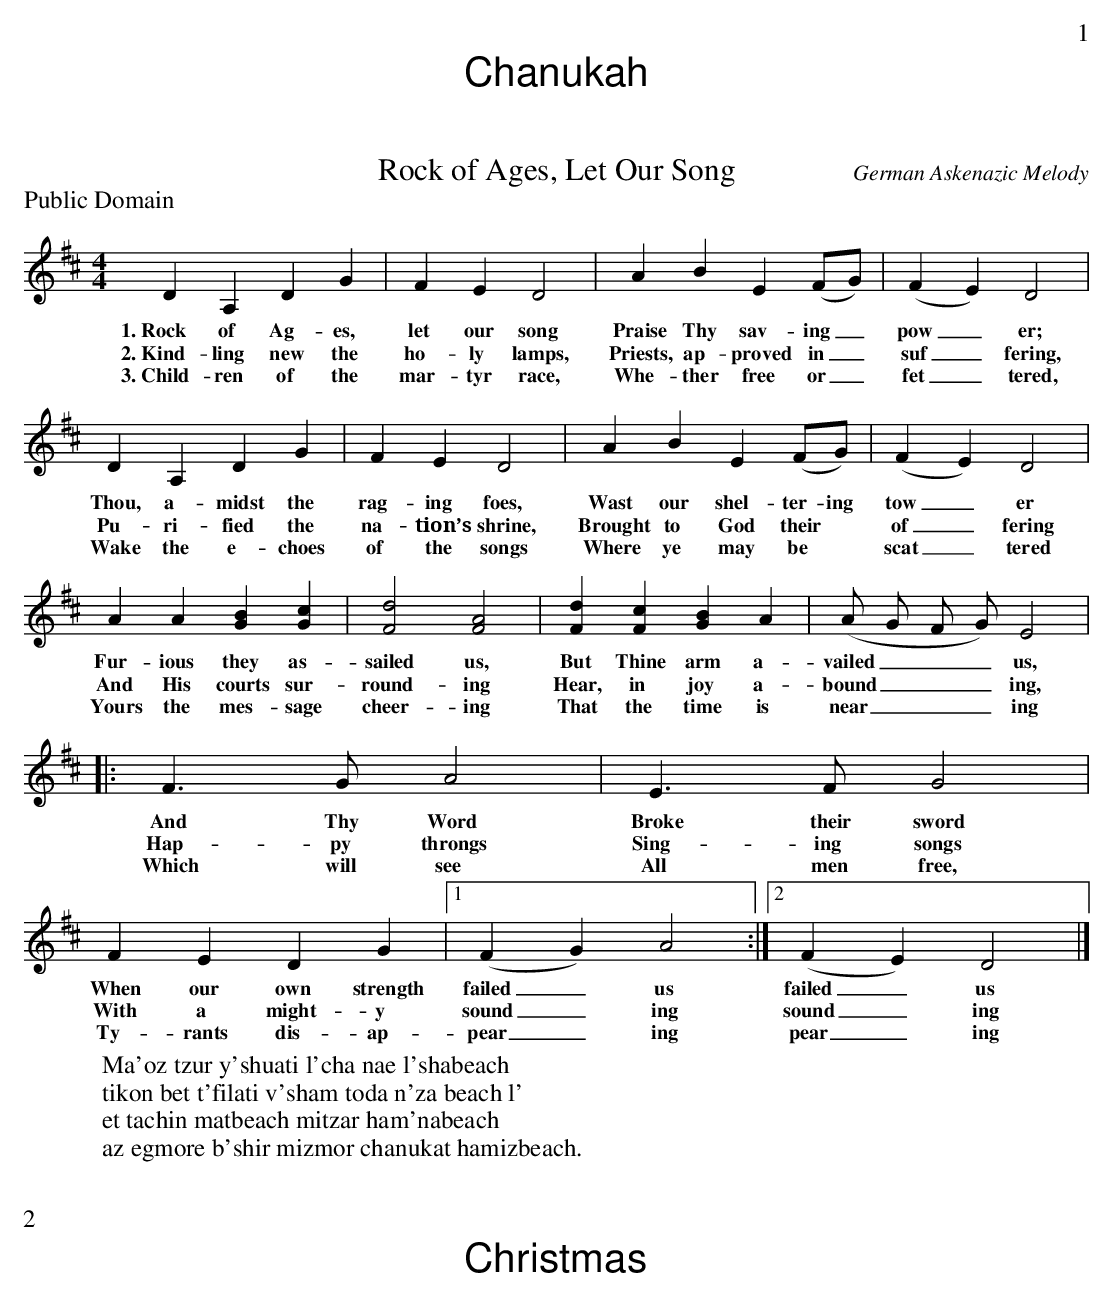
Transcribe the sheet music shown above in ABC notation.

X:1
T:Rock of Ages, Let Our Song
C:German Askenazic Melody
L:1/4
M:4/4
K:Dmaj
V:S clef=treble
V:S
D A, D G | F E D2 | A B E (F/G/) | (F E) D2 |
w:1.~Rock of Ag- es,|let our song| Praise Thy sav-ing_ |pow_er;
w:2.~Kind- ling new the|ho-ly lamps,| Priests, ap-proved in_ |suf_fering,
w:3.~Child- ren of the|mar-tyr race, |Whe-ther free or_| fet_tered,
V:S
D A, D G | F E D2 | A B E (F/G/) | (F E) D2 |
w:Thou, a-midst the| rag-ing foes,| Wast our shel-ter-ing| tow_er|
w:Pu-ri-fied the| na-tion’s shrine,| Brought to God their| of_fering|
w:Wake the e-choes| of the songs|Where ye may be| scat_tered|
V:S
A A [GB] [Gc] | [F2d2] [F2A2] | [Fd] [Fc] [GB] A | (A/2 G/2 F/2 G/2) E2 |
w:Fur- ious they as-|sailed us, |But Thine arm a-|vailed___ us,|
w:And His courts sur-|round-ing |Hear, in joy a-|bound___ ing,|
w:Yours the mes- sage|cheer-ing |That the time is| near___ ing|
V:S
|:F3/2 G/2 A2 | E3/2 F/2 G2 | F E D G |1 (FG) A2 :|2 (F E) D2 |]
w:And Thy Word| Broke their sword| When our own strength|failed_ us|failed_ us|
w:Hap-py throngs| Sing- ing songs| With a might-y| sound_ing| sound_ing|
w:Which will see| All men free,| Ty-rants dis-ap-|pear_ing|pear_ing|
W:Ma'oz tzur y'shuati l'cha nae l'shabeach
W:tikon bet t'filati v'sham toda n'za beach l'
W:et tachin matbeach mitzar ham'nabeach
W:az egmore b'shir mizmor chanukat hamizbeach.
